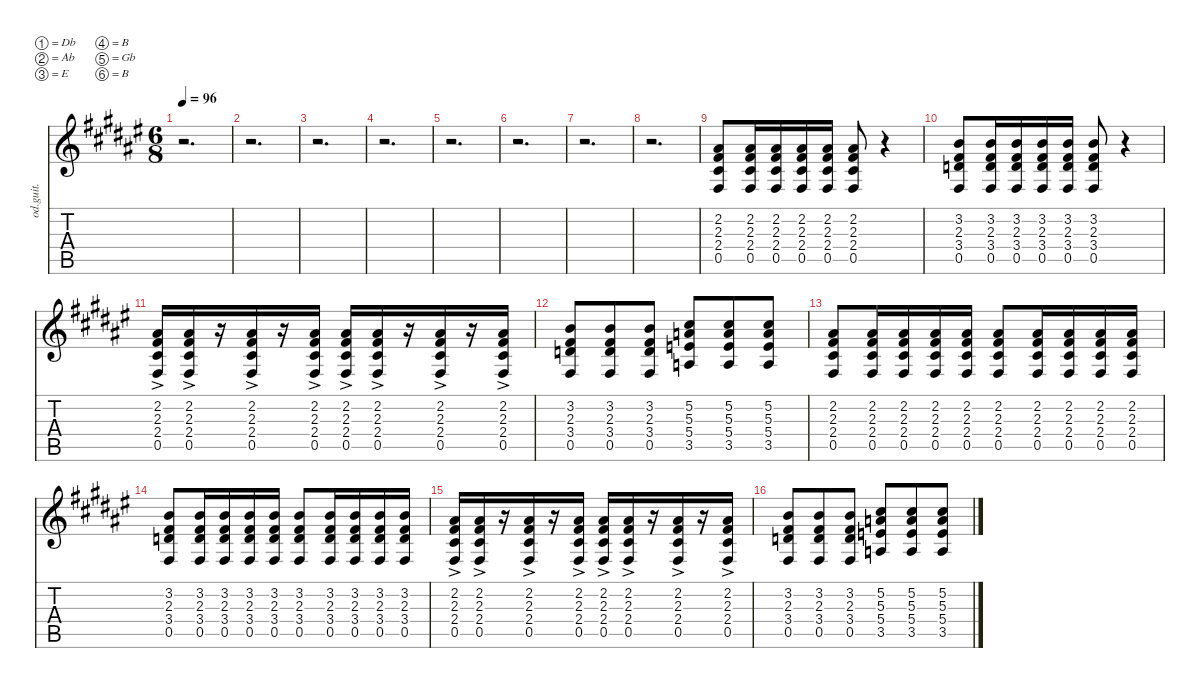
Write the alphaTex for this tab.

\defaultSystemsLayout 4
\hideDynamics
\bracketExtendMode nobrackets
\otherSystemsTrackNameOrientation horizontal
\track ("Overdriven Guitar" "od.guit.") {instrument overdrivenguitar}
\staff {score tabs}
\tuning (Db4 Ab3 E3 B2 Gb2 B1)
\ts (6 8)
\tempo 96
\clef g2
\ks f#
r.2{d dy mf beam Down} |
r.2{d beam Down} |
r.2{d beam Down} |
r.2{d beam Down} |
r.2{d beam Down} |
r.2{d beam Down} |
r.2{d beam Down} |
r.2{d beam Down} |
(0.5{acc #} 2.4{acc #} 2.3{acc #} 2.2{acc #}).8{beam Up} (0.5{acc #} 2.4{acc #} 2.3{acc #} 2.2{acc #}).16{beam Up} (2.3{acc #} 2.4{acc #} 0.5{acc #} 2.2{acc #}).16{beam Up} (2.3{acc #} 2.4{acc #} 0.5{acc #} 2.2{acc #}).16{beam Up} (2.3{acc #} 2.4{acc #} 0.5{acc #} 2.2{acc #}).16{beam Up} (2.3{acc #} 2.4{acc #} 0.5{acc #} 2.2{acc #}).8{beam Up} r.4{beam Up} |
(0.5{acc #} 2.3{acc #} 3.4{acc forcenatural} 3.2{acc forcenatural}).8{beam Up} (0.5{acc #} 2.3{acc #} 3.2{acc forcenatural} 3.4{acc forcenatural}).16{beam Up} (0.5{acc #} 2.3{acc #} 3.2{acc forcenatural} 3.4{acc forcenatural}).16{beam Up} (0.5{acc #} 2.3{acc #} 3.2{acc forcenatural} 3.4{acc forcenatural}).16{beam Up} (0.5{acc #} 2.3{acc #} 3.2{acc forcenatural} 3.4{acc forcenatural}).16{beam Up} (0.5{acc #} 2.3{acc #} 3.2{acc forcenatural} 3.4{acc forcenatural}).8{beam Up} r.4{beam Up} |
(2.3{ac acc #} 0.5{ac acc #} 2.4{acc #} 2.2{acc #}).16{beam Up} (2.3{ac acc #} 0.5{ac acc #} 2.4{acc #} 2.2{acc #}).16{beam Up} r.16{beam Up} (2.3{ac acc #} 0.5{ac acc #} 2.4{acc #} 2.2{acc #}).16{beam Up} r.16{beam Up} (2.3{ac acc #} 0.5{ac acc #} 2.4{acc #} 2.2{acc #}).16{beam Up} (2.3{ac acc #} 0.5{ac acc #} 2.4{acc #} 2.2{acc #}).16{beam Up} (2.3{ac acc #} 0.5{ac acc #} 2.4{acc #} 2.2{acc #}).16{beam Up} r.16{beam Up} (2.3{ac acc #} 0.5{ac acc #} 2.4{acc #} 2.2{acc #}).16{beam Up} r.16{beam Up} (2.3{ac acc #} 0.5{ac acc #} 2.4{acc #} 2.2{acc #}).16{beam Up} |
(0.5{acc #} 2.3{acc #} 3.4{acc forcenatural} 3.2{acc forcenatural}).8{beam Up} (0.5{acc #} 2.3{acc #} 3.2{acc forcenatural} 3.4{acc forcenatural}).8{beam Up} (0.5{acc #} 2.3{acc #} 3.2{acc forcenatural} 3.4{acc forcenatural}).8{beam Up} (3.5{acc forcenatural} 5.4{acc forcenatural} 5.3{acc forcenatural} 5.2{acc #}).8{beam Up} (3.5{acc forcenatural} 5.4{acc forcenatural} 5.3{acc forcenatural} 5.2{acc #}).8{beam Up} (3.5{acc forcenatural} 5.4{acc forcenatural} 5.3{acc forcenatural} 5.2{acc #}).8{beam Up} |
(0.5{acc #} 2.4{acc #} 2.3{acc #} 2.2{acc #}).8{beam Up} (0.5{acc #} 2.4{acc #} 2.3{acc #} 2.2{acc #}).16{beam Up} (2.3{acc #} 2.4{acc #} 0.5{acc #} 2.2{acc #}).16{beam Up} (2.3{acc #} 2.4{acc #} 0.5{acc #} 2.2{acc #}).16{beam Up} (2.3{acc #} 2.4{acc #} 0.5{acc #} 2.2{acc #}).16{beam Up} (0.5{acc #} 2.4{acc #} 2.3{acc #} 2.2{acc #}).8{beam Up} (0.5{acc #} 2.4{acc #} 2.3{acc #} 2.2{acc #}).16{beam Up} (2.3{acc #} 2.4{acc #} 0.5{acc #} 2.2{acc #}).16{beam Up} (2.3{acc #} 2.4{acc #} 0.5{acc #} 2.2{acc #}).16{beam Up} (2.3{acc #} 2.4{acc #} 0.5{acc #} 2.2{acc #}).16{beam Up} |
(0.5{acc #} 2.3{acc #} 3.4{acc forcenatural} 3.2{acc forcenatural}).8{beam Up} (0.5{acc #} 2.3{acc #} 3.2{acc forcenatural} 3.4{acc forcenatural}).16{beam Up} (0.5{acc #} 2.3{acc #} 3.2{acc forcenatural} 3.4{acc forcenatural}).16{beam Up} (0.5{acc #} 2.3{acc #} 3.2{acc forcenatural} 3.4{acc forcenatural}).16{beam Up} (0.5{acc #} 2.3{acc #} 3.2{acc forcenatural} 3.4{acc forcenatural}).16{beam Up} (0.5{acc #} 2.3{acc #} 3.4{acc forcenatural} 3.2{acc forcenatural}).8{beam Up} (0.5{acc #} 2.3{acc #} 3.2{acc forcenatural} 3.4{acc forcenatural}).16{beam Up} (0.5{acc #} 2.3{acc #} 3.2{acc forcenatural} 3.4{acc forcenatural}).16{beam Up} (0.5{acc #} 2.3{acc #} 3.2{acc forcenatural} 3.4{acc forcenatural}).16{beam Up} (0.5{acc #} 2.3{acc #} 3.2{acc forcenatural} 3.4{acc forcenatural}).16{beam Up} |
(2.3{ac acc #} 0.5{ac acc #} 2.4{acc #} 2.2{acc #}).16{beam Up} (2.3{ac acc #} 0.5{ac acc #} 2.4{acc #} 2.2{acc #}).16{beam Up} r.16{beam Up} (2.3{ac acc #} 0.5{ac acc #} 2.4{acc #} 2.2{acc #}).16{beam Up} r.16{beam Up} (2.3{ac acc #} 0.5{ac acc #} 2.4{acc #} 2.2{acc #}).16{beam Up} (2.3{ac acc #} 0.5{ac acc #} 2.4{acc #} 2.2{acc #}).16{beam Up} (2.3{ac acc #} 0.5{ac acc #} 2.4{acc #} 2.2{acc #}).16{beam Up} r.16{beam Up} (2.3{ac acc #} 0.5{ac acc #} 2.4{acc #} 2.2{acc #}).16{beam Up} r.16{beam Up} (2.3{ac acc #} 0.5{ac acc #} 2.4{acc #} 2.2{acc #}).16{beam Up} |
(0.5{acc #} 2.3{acc #} 3.4{acc forcenatural} 3.2{acc forcenatural}).8{beam Up} (0.5{acc #} 2.3{acc #} 3.2{acc forcenatural} 3.4{acc forcenatural}).8{beam Up} (0.5{acc #} 2.3{acc #} 3.2{acc forcenatural} 3.4{acc forcenatural}).8{beam Up} (3.5{acc forcenatural} 5.4{acc forcenatural} 5.3{acc forcenatural} 5.2{acc #}).8{beam Up} (3.5{acc forcenatural} 5.4{acc forcenatural} 5.3{acc forcenatural} 5.2{acc #}).8{beam Up} (3.5{acc forcenatural} 5.4{acc forcenatural} 5.3{acc forcenatural} 5.2{acc #}).8{beam Up}
